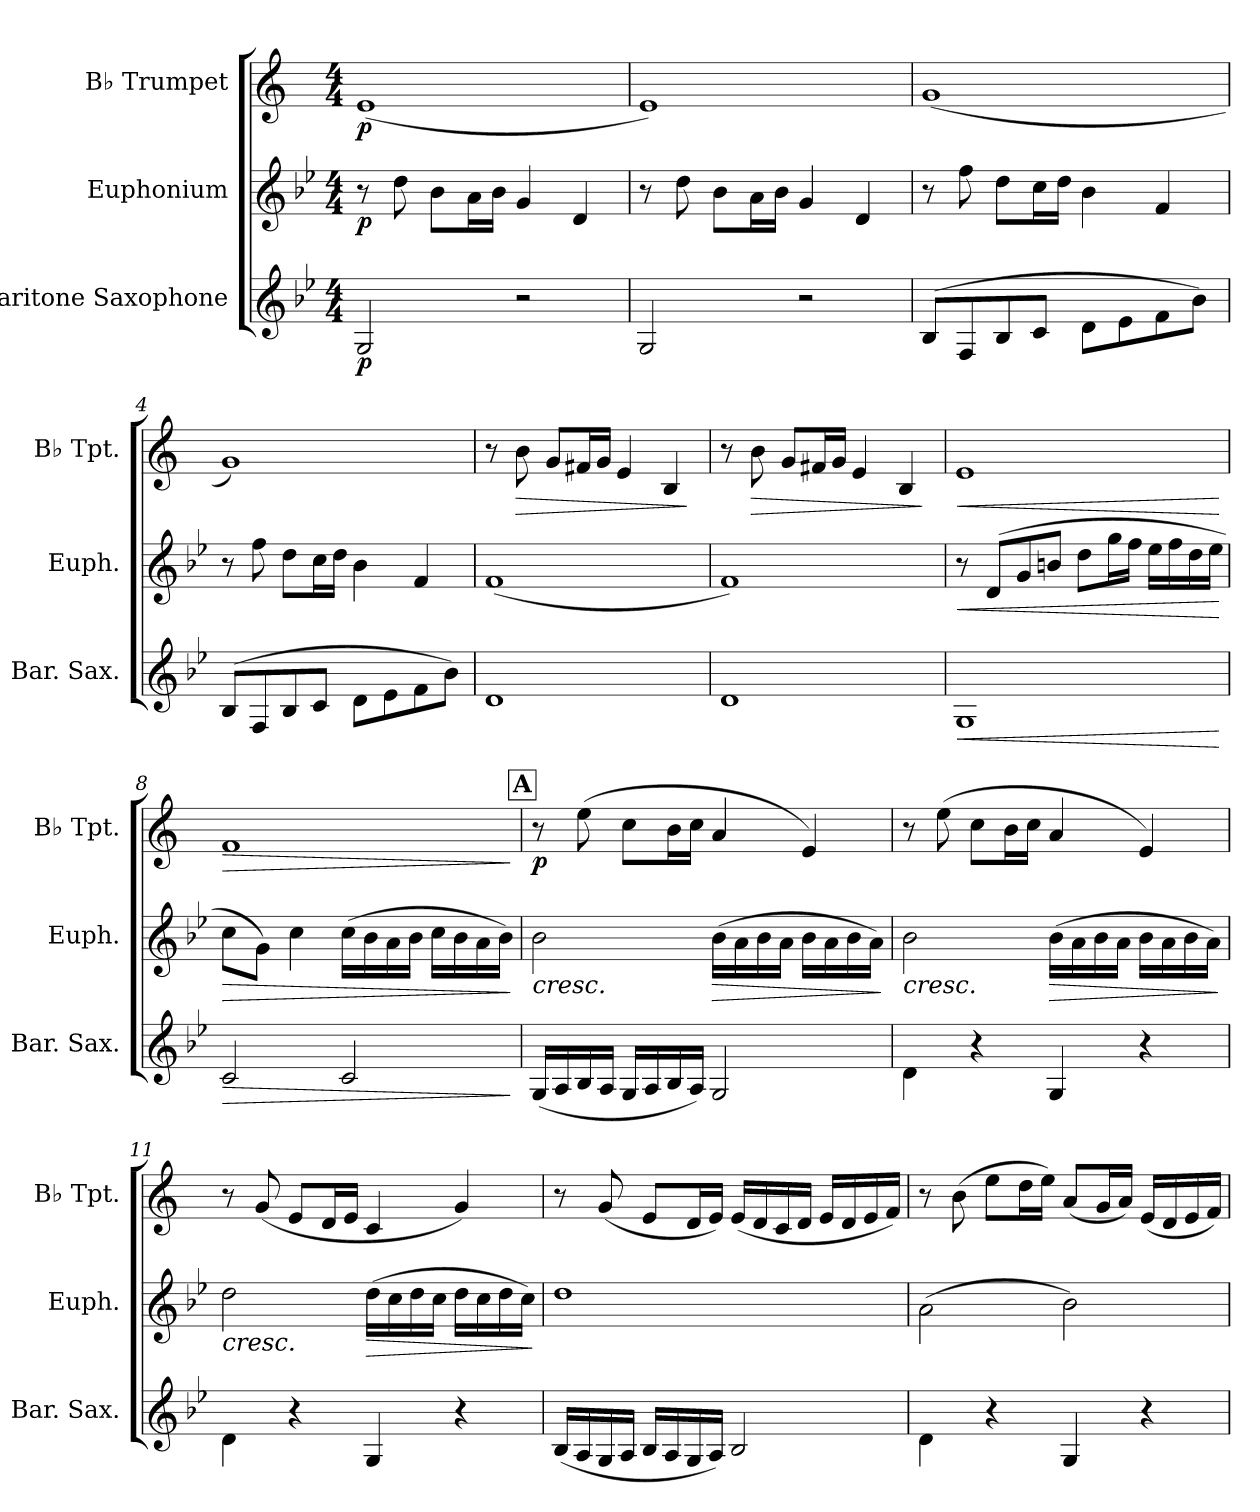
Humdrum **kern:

**kern	**dynam	**kern	**dynam	**kern	**dynam
*part3	*part3	*part2	*part2	*part1	*part1
*staff3	*staff3	*staff2	*staff2	*staff1	*staff1
*I"Baritone Saxophone	*	*I"Euphonium	*	*I"B♭ Trumpet	*
*I'Bar. Sax.	*	*I'Euph.	*	*I'B♭ Tpt.	*
*clefG2	*	*clefG2	*	*clefG2	*
*ITrd12c21	*	*ITrd8c14	*	*ITrd1c2	*
*k[b-e-]	*	*k[b-e-]	*	*k[b-e-]	*
*M4/4	*	*M4/4	*	*M4/4	*
=1	=1	=1	=1	=1	=1
!	!LO:DY:b	!	!LO:DY:b	!	!LO:DY:b
2GG/	p	8r	p	(1d	p
.	.	8d\	.	.	.
.	.	8B-\L	.	.	.
.	.	16A\L	.	.	.
.	.	16B-\JJ	.	.	.
2r	.	4G/	.	.	.
.	.	4D/	.	.	.
=2	=2	=2	=2	=2	=2
2GG/	.	8r	.	1d)	.
.	.	8d\	.	.	.
.	.	8B-\L	.	.	.
.	.	16A\L	.	.	.
.	.	16B-\JJ	.	.	.
2r	.	4G/	.	.	.
.	.	4D/	.	.	.
=3	=3	=3	=3	=3	=3
(8BB-/L	.	8r	.	(1f	.
8FF/	.	8f\	.	.	.
8BB-/	.	8d\L	.	.	.
8C/J	.	16c\L	.	.	.
.	.	16d\JJ	.	.	.
8D\L	.	4B-\	.	.	.
8E-\	.	.	.	.	.
8F\	.	4F/	.	.	.
8B-\J)	.	.	.	.	.
=4	=4	=4	=4	=4	=4
(8BB-/L	.	8r	.	1f)	.
8FF/	.	8f\	.	.	.
8BB-/	.	8d\L	.	.	.
8C/J	.	16c\L	.	.	.
.	.	16d\JJ	.	.	.
8D\L	.	4B-\	.	.	.
8E-\	.	.	.	.	.
8F\	.	4F/	.	.	.
8B-\J)	.	.	.	.	.
!!LO:LB:g=z
=5	=5	=5	=5	=5	=5
1D	.	(1F	.	8r	.
!	!	!	!	!	!LO:HP:b
.	.	.	.	8a\	>
.	.	.	.	8f/L	.
.	.	.	.	16en/L	.
.	.	.	.	16f/JJ	.
.	.	.	.	4d/	.
.	.	.	.	4A/	.
.	.	.	.	.	]
=6	=6	=6	=6	=6	=6
1D	.	1F)	.	8r	.
!	!	!	!	!	!LO:HP:b
.	.	.	.	8a\	>
.	.	.	.	8f/L	.
.	.	.	.	16en/L	.
.	.	.	.	16f/JJ	.
.	.	.	.	4d/	.
.	.	.	.	4A/	.
.	.	.	.	.	]
=7	=7	=7	=7	=7	=7
!	!LO:HP:b	!	!LO:HP:b	!	!LO:HP:b
1GG	<	8r	<	1d	<
.	.	(8D/L	.	.	.
.	.	8G/	.	.	.
.	.	8Bn/J	.	.	.
.	.	8d\L	.	.	.
.	.	16g\L	.	.	.
.	.	16f\JJ	.	.	.
.	.	16e-\LL	.	.	.
.	.	16f\	.	.	.
.	.	16d\	.	.	.
.	.	16e-\JJ	.	.	.
.	[	.	[	.	[
=8	=8	=8	=8	=8	=8
!	!LO:HP:b	!	!LO:HP:b	!	!LO:HP:b
2C/	>	8c\L	>	1e-	>
.	.	8G\J)	.	.	.
.	.	4c\	.	.	.
2C/	.	(16c\LL	.	.	.
.	.	16B-\	.	.	.
.	.	16A\	.	.	.
.	.	16B-\JJ	.	.	.
.	.	16c\LL	.	.	.
.	.	16B-\	.	.	.
.	.	16A\	.	.	.
.	.	16B-\JJ)	.	.	.
.	]	.	]	.	]
!!LO:LB:g=z
!!LO:REH:place=s1:a:B:fs=14:t=A
=9	=9	=9	=9	=9	=9
!	!	!	!LO:HP:b	!	!LO:DY:b
(16GG/LL	.	2B-\	<	8r	p
16AA/	.	.	.	.	.
16BB-/	.	.	.	(8dd\	.
16AA/JJ	.	.	.	.	.
16GG/LL	.	.	.	8b-\L	.
16AA/	.	.	.	.	.
16BB-/	.	.	.	16a\L	.
16AA/JJ)	.	.	.	16b-\JJ	.
!	!	!	!LO:HP:b	!	!
2GG/	.	(16B-\LL	>	4g/	.
.	.	16A\	.	.	.
.	.	16B-\	.	.	.
.	.	16A\JJ	.	.	.
.	.	16B-\LL	.	4d/)	.
.	.	16A\	.	.	.
.	.	16B-\	.	.	.
.	.	16A\JJ)	.	.	.
.	.	.	[ ]	.	.
=10	=10	=10	=10	=10	=10
!	!	!	!LO:HP:b	!	!
4D\	.	2B-\	<	8r	.
.	.	.	.	(8dd\	.
4r	.	.	.	8b-\L	.
.	.	.	.	16a\L	.
.	.	.	.	16b-\JJ	.
!	!	!	!LO:HP:b	!	!
4GG/	.	(16B-\LL	>	4g/	.
.	.	16A\	.	.	.
.	.	16B-\	.	.	.
.	.	16A\JJ	.	.	.
4r	.	16B-\LL	.	4d/)	.
.	.	16A\	.	.	.
.	.	16B-\	.	.	.
.	.	16A\JJ)	.	.	.
.	.	.	[ ]	.	.
=11	=11	=11	=11	=11	=11
!	!	!	!LO:HP:b	!	!
4D\	.	2d\	<	8r	.
.	.	.	.	(8f/	.
4r	.	.	.	8d/L	.
.	.	.	.	16c/L	.
.	.	.	.	16d/JJ	.
!	!	!	!LO:HP:b	!	!
4GG/	.	(16d\LL	>	4B-/	.
.	.	16c\	.	.	.
.	.	16d\	.	.	.
.	.	16c\JJ	.	.	.
4r	.	16d\LL	.	4f/)	.
.	.	16c\	.	.	.
.	.	16d\	.	.	.
.	.	16c\JJ)	.	.	.
.	.	.	[ ]	.	.
!!LO:PB:g=z
=12	=12	=12	=12	=12	=12
(16BB-/LL	.	1d	.	8r	.
16AA/	.	.	.	.	.
16GG/	.	.	.	(8f/	.
16AA/JJ	.	.	.	.	.
16BB-/LL	.	.	.	8d/L	.
16AA/	.	.	.	.	.
16GG/	.	.	.	16c/L	.
16AA/JJ)	.	.	.	16d/JJ)	.
2BB-/	.	.	.	(16d/LL	.
.	.	.	.	16c/	.
.	.	.	.	16B-/	.
.	.	.	.	16c/JJ	.
.	.	.	.	16d/LL	.
.	.	.	.	16c/	.
.	.	.	.	16d/	.
.	.	.	.	16e-/JJ)	.
=13	=13	=13	=13	=13	=13
4D\	.	(2A\	.	8r	.
.	.	.	.	(8a\	.
4r	.	.	.	8dd\L	.
.	.	.	.	16cc\L	.
.	.	.	.	16dd\JJ)	.
4GG/	.	2B-\)	.	(8g/L	.
.	.	.	.	16f/L	.
.	.	.	.	16g/JJ)	.
4r	.	.	.	(16d/LL	.
.	.	.	.	16c/	.
.	.	.	.	16d/	.
.	.	.	.	16e-/JJ)	.
=	=	=	=	=	=
*-	*-	*-	*-	*-	*-
